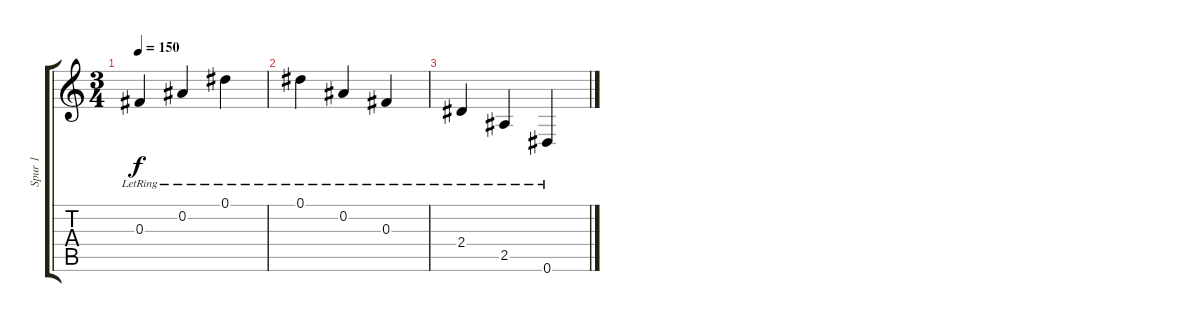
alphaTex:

\track ("Spur 1" "Spur 1") {instrument overdrivenguitar}
\staff {score tabs}
\tuning (Eb4 Bb3 Gb3 Db3 Ab2 Eb2) {hide}
\ts (3 4)
\tempo 150
\clef g2
\ks c
0.3{lr}.4{dy f} 0.2{lr}.4 0.1{lr}.4 |
0.1{lr}.4 0.2{lr}.4 0.3{lr}.4 |
2.4{lr}.4 2.5{lr}.4 0.6{lr}.4
